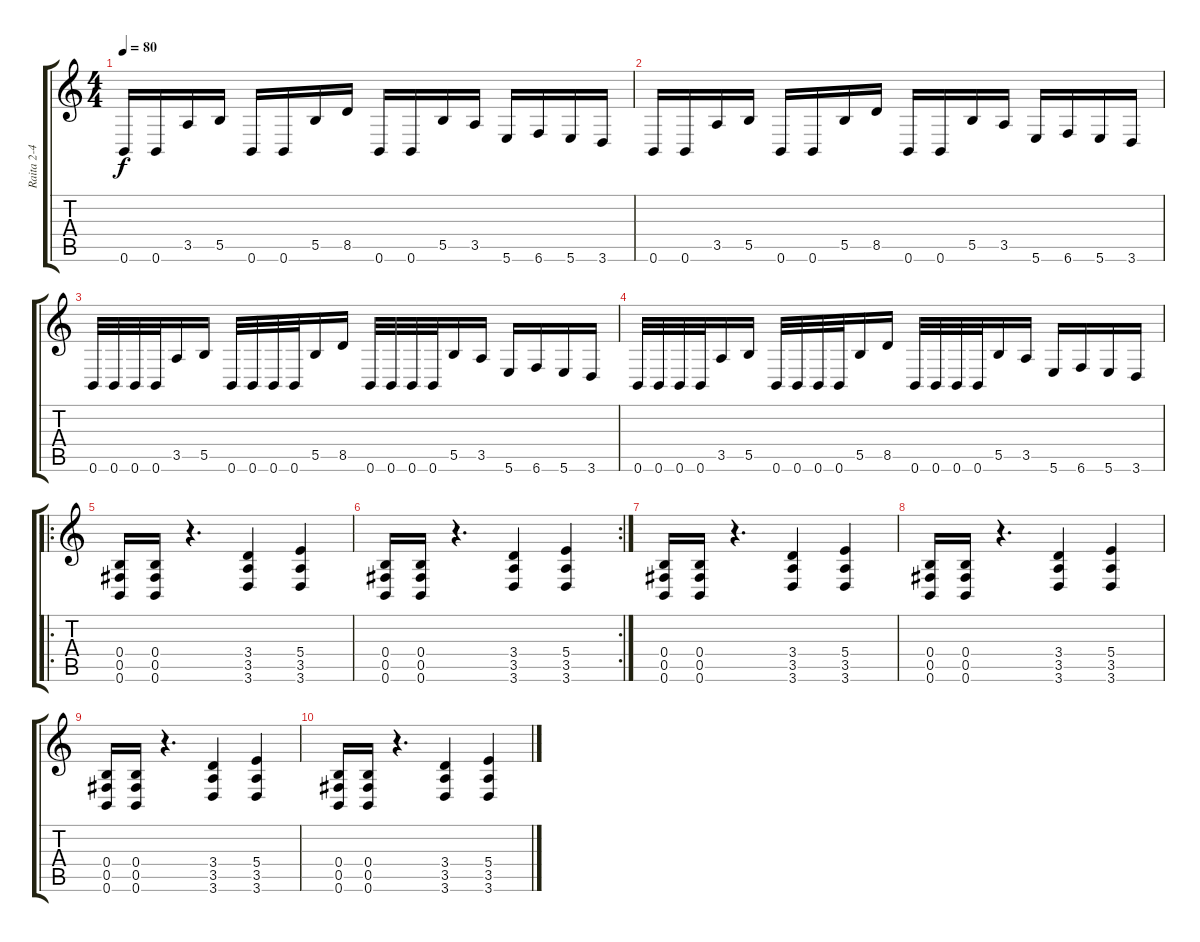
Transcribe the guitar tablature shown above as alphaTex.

\track ("Raita 2-4" "Raita 2-4") {instrument distortionguitar}
\staff {score tabs}
\tuning (Db4 Ab3 E3 B2 Gb2 B1) {hide}
\ts (4 4)
\tempo 80
\clef g2
\ks c
0.6.16{dy f} 0.6.16 3.5.16 5.5.16 0.6.16 0.6.16 5.5.16 8.5.16 0.6.16 0.6.16 5.5.16 3.5.16 5.6.16 6.6.16 5.6.16 3.6.16 |
0.6.16 0.6.16 3.5.16 5.5.16 0.6.16 0.6.16 5.5.16 8.5.16 0.6.16 0.6.16 5.5.16 3.5.16 5.6.16 6.6.16 5.6.16 3.6.16 |
0.6.32 0.6.32 0.6.32 0.6.32 3.5.16 5.5.16 0.6.32 0.6.32 0.6.32 0.6.32 5.5.16 8.5.16 0.6.32 0.6.32 0.6.32 0.6.32 5.5.16 3.5.16 5.6.16 6.6.16 5.6.16 3.6.16 |
0.6.32 0.6.32 0.6.32 0.6.32 3.5.16 5.5.16 0.6.32 0.6.32 0.6.32 0.6.32 5.5.16 8.5.16 0.6.32 0.6.32 0.6.32 0.6.32 5.5.16 3.5.16 5.6.16 6.6.16 5.6.16 3.6.16 |
\ro
(0.4 0.5 0.6).16 (0.4 0.5 0.6).16 r.4{d} (3.4 3.5 3.6).4 (5.4 3.5 3.6).4 |
\rc 2
(0.4 0.5 0.6).16 (0.4 0.5 0.6).16 r.4{d} (3.4 3.5 3.6).4 (5.4 3.5 3.6).4 |
(0.4 0.5 0.6).16 (0.4 0.5 0.6).16 r.4{d} (3.4 3.5 3.6).4 (5.4 3.5 3.6).4 |
(0.4 0.5 0.6).16 (0.4 0.5 0.6).16 r.4{d} (3.4 3.5 3.6).4 (5.4 3.5 3.6).4 |
(0.4 0.5 0.6).16 (0.4 0.5 0.6).16 r.4{d} (3.4 3.5 3.6).4 (5.4 3.5 3.6).4 |
(0.4 0.5 0.6).16 (0.4 0.5 0.6).16 r.4{d} (3.4 3.5 3.6).4 (5.4 3.5 3.6).4
